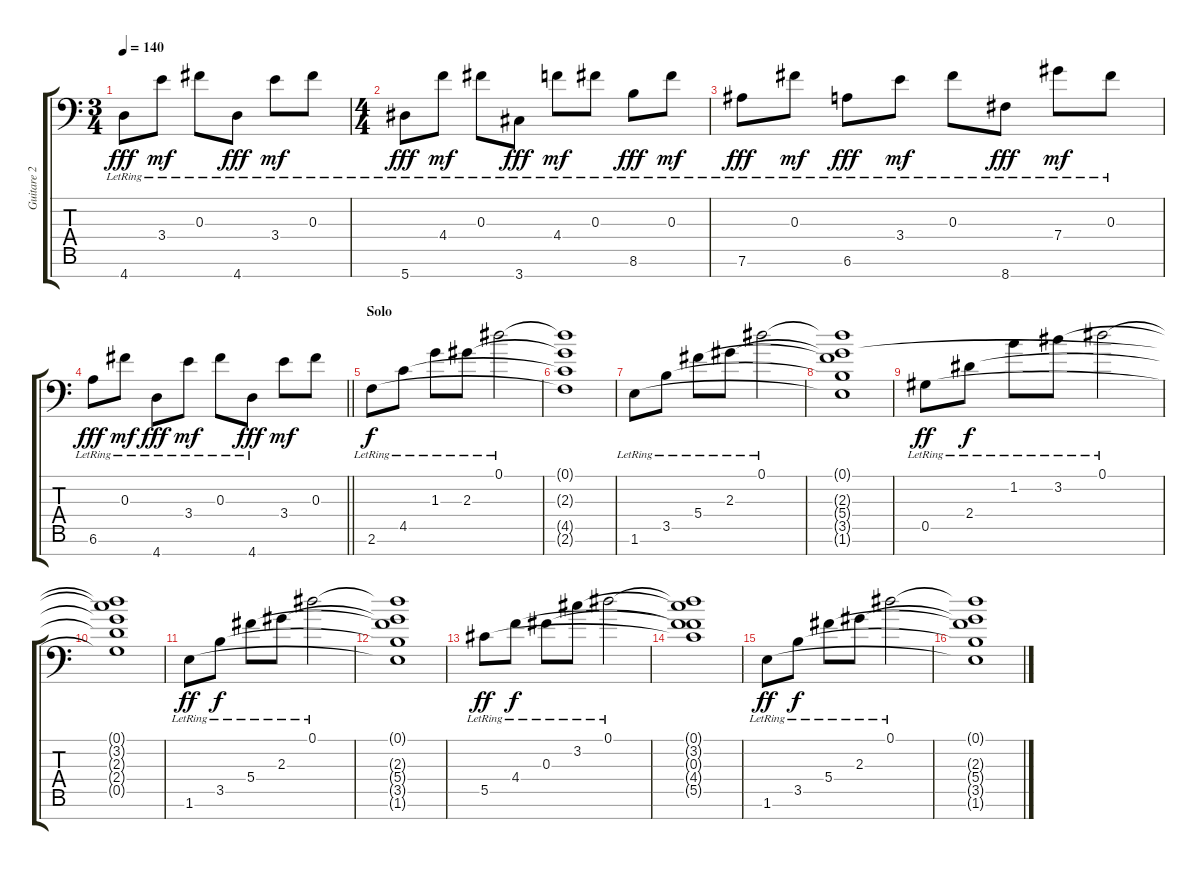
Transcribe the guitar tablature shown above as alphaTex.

\track ("Guitare 2" "Guitare 2") {instrument distortionguitar}
\staff {score tabs}
\tuning (Eb4 Bb3 Gb3 Db3 Ab2 Eb2 Bb1) {hide}
\ts (3 4)
\tempo 140
\clef f4
\ks c
4.7{lr}.8{dy fff} 3.4{lr}.8{dy mf} 0.3{lr}.8 4.7{lr}.8{dy fff} 3.4{lr}.8{dy mf} 0.3{lr}.8 |
\ts (4 4)
5.7{lr}.8{dy fff} 4.4{lr}.8{dy mf} 0.3{lr}.8 3.7{lr}.8{dy fff} 4.4{lr}.8{dy mf} 0.3{lr}.8 8.6{lr}.8{dy fff} 0.3{lr}.8{dy mf} |
7.6{lr}.8{dy fff} 0.3{lr}.8{dy mf} 6.6{lr}.8{dy fff} 3.4{lr}.8{dy mf} 0.3{lr}.8 8.7{lr}.8{dy fff} 7.4{lr}.8{dy mf} 0.3{lr}.8 |
\barLineRight lightlight
6.6{lr}.8{dy fff} 0.3{lr}.8{dy mf} 4.7{lr}.8{dy fff} 3.4{lr}.8{dy mf} 0.3{lr}.8 4.7{lr}.8{dy fff} 3.4.8{dy mf} 0.3.8 |
\section ("" "Solo")
2.6{lr}.8{dy f volume 16 instrument electricguitarclean} 4.5{lr}.8 1.3{lr}.8 2.3{lr}.8 0.1{lr}.2 |
(0.1{t} 2.3{t} 4.5{t} 2.6{t}).1 |
1.6{lr}.8 3.5{lr}.8 5.4{lr}.8 2.3{lr}.8 0.1{lr}.2 |
(0.1{t} 2.3{t} 5.4{t} 3.5{t} 1.6{t}).1 |
0.5{lr}.8{dy ff} 2.4{lr}.8{dy f} 1.2{lr}.8 3.2{lr}.8 0.1{lr}.2 |
(0.1{t} 3.2{t} 2.3{t} 2.4{t} 0.5{t}).1 |
1.6{lr}.8{dy ff} 3.5{lr}.8{dy f} 5.4{lr}.8 2.3{lr}.8 0.1{lr}.2 |
(0.1{t} 2.3{t} 5.4{t} 3.5{t} 1.6{t}).1 |
5.5{lr}.8{dy ff} 4.4{lr}.8{dy f} 0.3{lr}.8 3.2{lr}.8 0.1{lr}.2 |
(0.1{t} 3.2{t} 0.3{t} 4.4{t} 5.5{t}).1 |
1.6{lr}.8{dy ff} 3.5{lr}.8{dy f} 5.4{lr}.8 2.3{lr}.8 0.1{lr}.2 |
(0.1{t} 2.3{t} 5.4{t} 3.5{t} 1.6{t}).1
